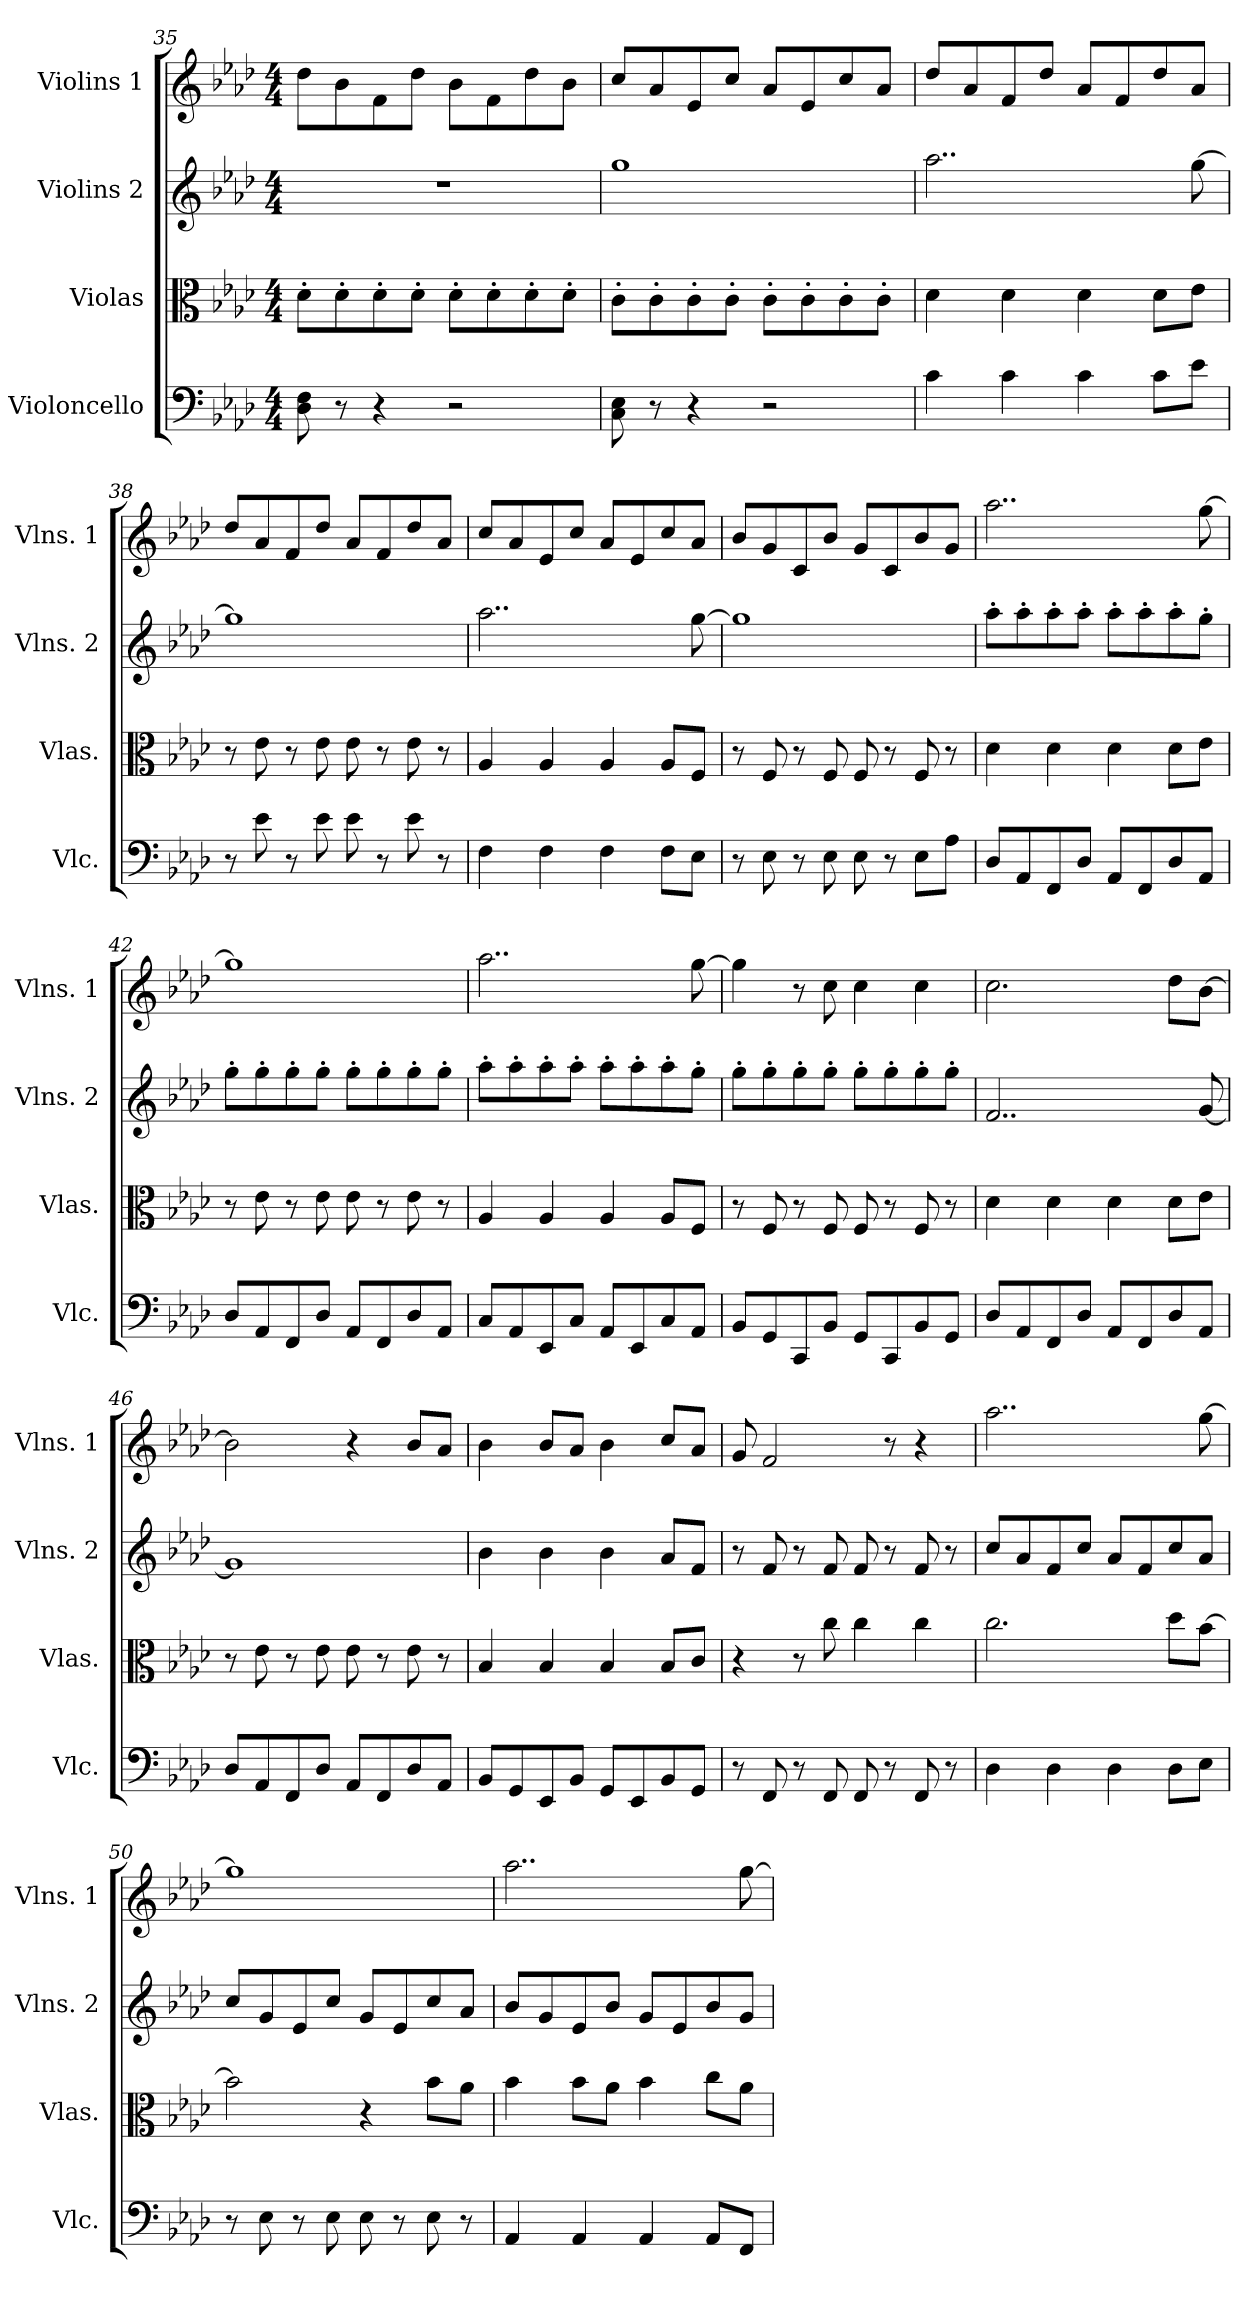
**kern	**kern	**kern	**kern
*part4	*part3	*part2	*part1
*staff4	*staff3	*staff2	*staff1
*I"Violoncello	*I"Violas	*I"Violins 2	*I"Violins 1
*I'Vlc.	*I'Vlas.	*I'Vlns. 2	*I'Vlns. 1
*clefF4	*clefC3	*clefG2	*clefG2
*k[b-e-a-d-]	*k[b-e-a-d-]	*k[b-e-a-d-]	*k[b-e-a-d-]
*A-:	*A-:	*A-:	*A-:
*M4/4	*M4/4	*M4/4	*M4/4
=35	=35	=35	=35
8D-\ 8F\	8d-'\L	1r	8dd-\L
8r	8d-'\	.	8b-\
4r	8d-'\	.	8f\
.	8d-'\J	.	8dd-\J
2r	8d-'\L	.	8b-\L
.	8d-'\	.	8f\
.	8d-'\	.	8dd-\
.	8d-'\J	.	8b-\J
=36	=36	=36	=36
8C\ 8E-\	8c'\L	1gg	8cc/L
8r	8c'\	.	8a-/
4r	8c'\	.	8e-/
.	8c'\J	.	8cc/J
2r	8c'\L	.	8a-/L
.	8c'\	.	8e-/
.	8c'\	.	8cc/
.	8c'\J	.	8a-/J
!!LO:LB:g=z
=37	=37	=37	=37
4c\	4d-\	2..aa-\	8dd-/L
.	.	.	8a-/
4c\	4d-\	.	8f/
.	.	.	8dd-/J
4c\	4d-\	.	8a-/L
.	.	.	8f/
8c\L	8d-\L	.	8dd-/
8e-\J	8e-\J	[8gg\	8a-/J
=38	=38	=38	=38
8r	8r	1gg]	8dd-/L
8e-\	8e-\	.	8a-/
8r	8r	.	8f/
8e-\	8e-\	.	8dd-/J
8e-\	8e-\	.	8a-/L
8r	8r	.	8f/
8e-\	8e-\	.	8dd-/
8r	8r	.	8a-/J
=39	=39	=39	=39
4F\	4A-/	2..aa-\	8cc/L
.	.	.	8a-/
4F\	4A-/	.	8e-/
.	.	.	8cc/J
4F\	4A-/	.	8a-/L
.	.	.	8e-/
8F\L	8A-/L	.	8cc/
8E-\J	8F/J	[8gg\	8a-/J
=40	=40	=40	=40
8r	8r	1gg]	8b-/L
8E-\	8F/	.	8g/
8r	8r	.	8c/
8E-\	8F/	.	8b-/J
8E-\	8F/	.	8g/L
8r	8r	.	8c/
8E-\L	8F/	.	8b-/
8A-\J	8r	.	8g/J
!!LO:LB:g=z
=41	=41	=41	=41
8D-/L	4d-\	8aa-'\L	2..aa-\
8AA-/	.	8aa-'\	.
8FF/	4d-\	8aa-'\	.
8D-/J	.	8aa-'\J	.
8AA-/L	4d-\	8aa-'\L	.
8FF/	.	8aa-'\	.
8D-/	8d-\L	8aa-'\	.
8AA-/J	8e-\J	8gg'\J	[8gg\
=42	=42	=42	=42
8D-/L	8r	8gg'\L	1gg]
8AA-/	8e-\	8gg'\	.
8FF/	8r	8gg'\	.
8D-/J	8e-\	8gg'\J	.
8AA-/L	8e-\	8gg'\L	.
8FF/	8r	8gg'\	.
8D-/	8e-\	8gg'\	.
8AA-/J	8r	8gg'\J	.
=43	=43	=43	=43
8C/L	4A-/	8aa-'\L	2..aa-\
8AA-/	.	8aa-'\	.
8EE-/	4A-/	8aa-'\	.
8C/J	.	8aa-'\J	.
8AA-/L	4A-/	8aa-'\L	.
8EE-/	.	8aa-'\	.
8C/	8A-/L	8aa-'\	.
8AA-/J	8F/J	8gg'\J	[8gg\
=44	=44	=44	=44
8BB-/L	8r	8gg'\L	4gg\]
8GG/	8F/	8gg'\	.
8CC/	8r	8gg'\	8r
8BB-/J	8F/	8gg'\J	8cc\
8GG/L	8F/	8gg'\L	4cc\
8CC/	8r	8gg'\	.
8BB-/	8F/	8gg'\	4cc\
8GG/J	8r	8gg'\J	.
!!LO:PB:g=z
=45	=45	=45	=45
8D-/L	4d-\	2..f/	2.cc\
8AA-/	.	.	.
8FF/	4d-\	.	.
8D-/J	.	.	.
8AA-/L	4d-\	.	.
8FF/	.	.	.
8D-/	8d-\L	.	8dd-\L
8AA-/J	8e-\J	[8g/	[8b-\J
=46	=46	=46	=46
8D-/L	8r	1g]	2b-\]
8AA-/	8e-\	.	.
8FF/	8r	.	.
8D-/J	8e-\	.	.
8AA-/L	8e-\	.	4r
8FF/	8r	.	.
8D-/	8e-\	.	8b-/L
8AA-/J	8r	.	8a-/J
=47	=47	=47	=47
8BB-/L	4B-/	4b-\	4b-\
8GG/	.	.	.
8EE-/	4B-/	4b-\	8b-/L
8BB-/J	.	.	8a-/J
8GG/L	4B-/	4b-\	4b-\
8EE-/	.	.	.
8BB-/	8B-/L	8a-/L	8cc/L
8GG/J	8c/J	8f/J	8a-/J
=48	=48	=48	=48
8r	4r	8r	8g/
8FF/	.	8f/	2f/
8r	8r	8r	.
8FF/	8cc\	8f/	.
8FF/	4cc\	8f/	.
8r	.	8r	8r
8FF/	4cc\	8f/	4r
8r	.	8r	.
!!LO:LB:g=z
=49	=49	=49	=49
4D-\	2.cc\	8cc/L	2..aa-\
.	.	8a-/	.
4D-\	.	8f/	.
.	.	8cc/J	.
4D-\	.	8a-/L	.
.	.	8f/	.
8D-\L	8dd-\L	8cc/	.
8E-\J	[8b-\J	8a-/J	[8gg\
=50	=50	=50	=50
8r	2b-\]	8cc/L	1gg]
8E-\	.	8g/	.
8r	.	8e-/	.
8E-\	.	8cc/J	.
8E-\	4r	8g/L	.
8r	.	8e-/	.
8E-\	8b-\L	8cc/	.
8r	8a-\J	8a-/J	.
=51	=51	=51	=51
4AA-/	4b-\	8b-/L	2..aa-\
.	.	8g/	.
4AA-/	8b-\L	8e-/	.
.	8a-\J	8b-/J	.
4AA-/	4b-\	8g/L	.
.	.	8e-/	.
8AA-/L	8cc\L	8b-/	.
8FF/J	8a-\J	8g/J	[8gg\
=	=	=	=
*-	*-	*-	*-
